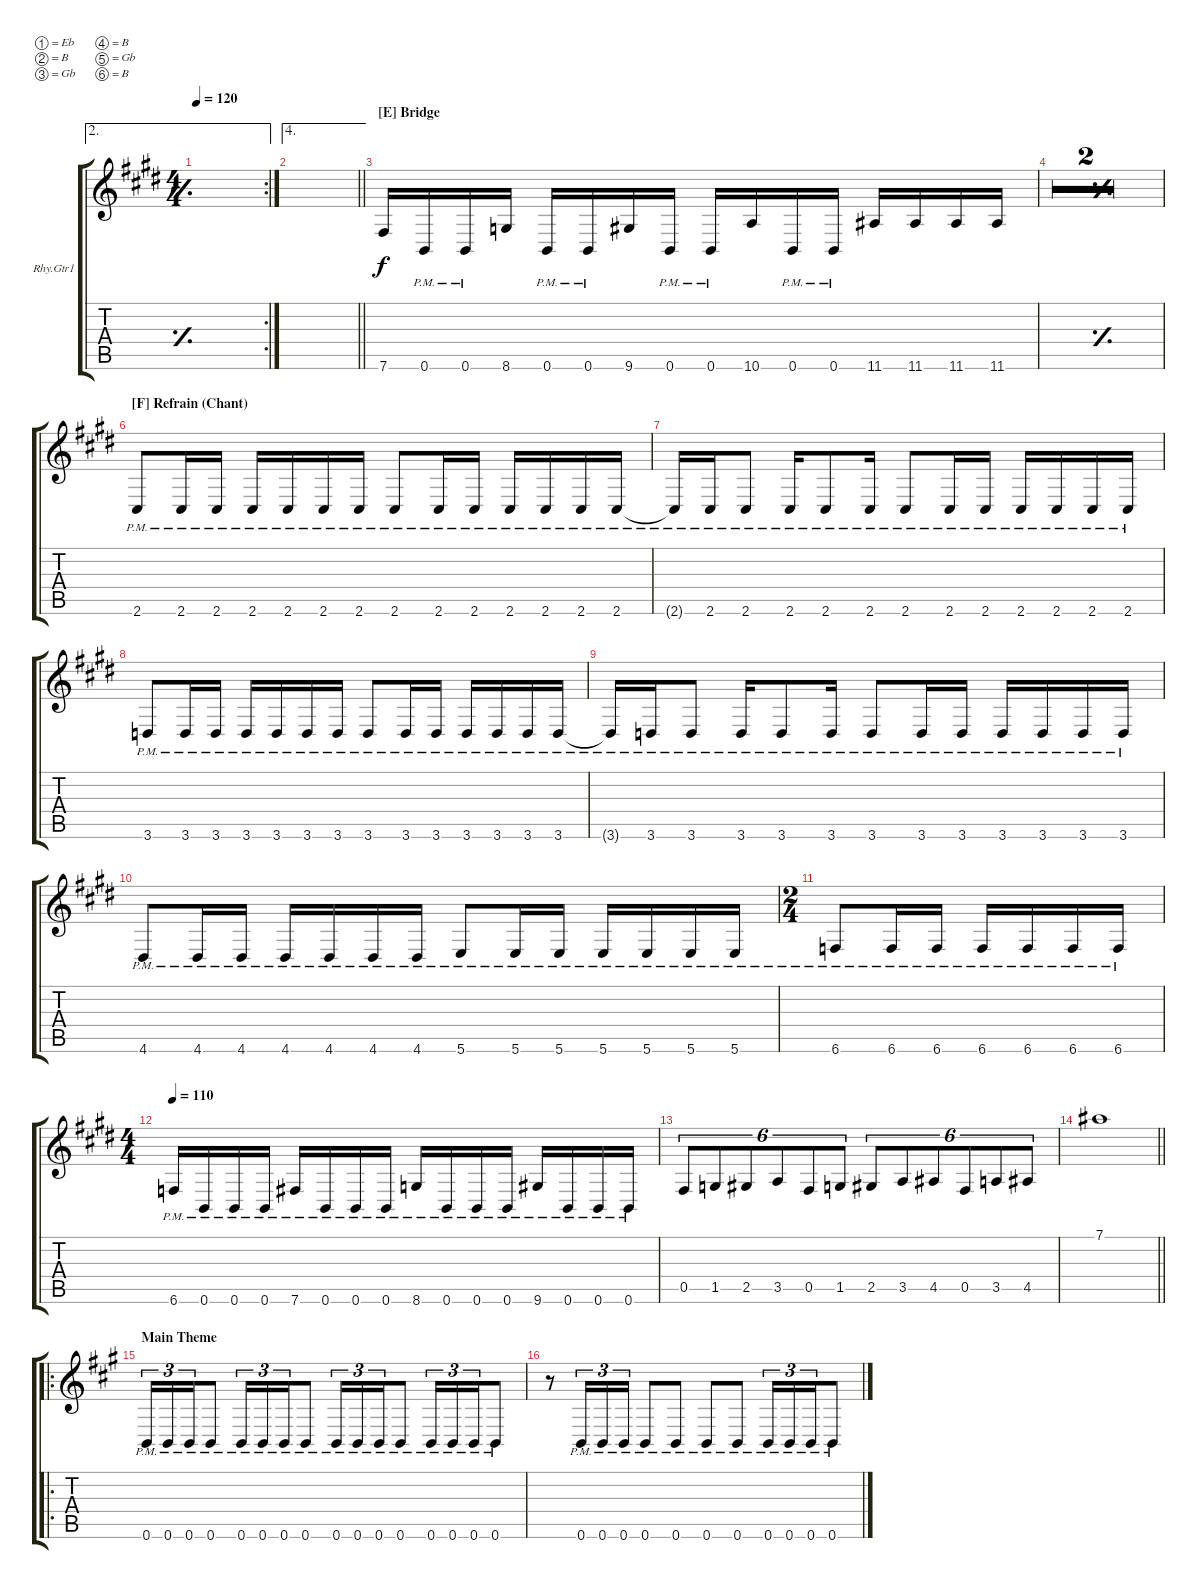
\defaultSystemsLayout 4
\bracketExtendMode groupsimilarinstruments
\firstSystemTrackNameOrientation horizontal
\otherSystemsTrackNameOrientation horizontal
\track ("Rhythm Guitar 1" "Rhy.Gtr1") {multiBarRest instrument distortionguitar}
\staff {score tabs}
\tuning (Eb4 B3 Gb3 B2 Gb2 B1)
\ae 2
\rc 2
\ts (4 4)
\tempo 120
\clef g2
\simile simple
\ks e
|
\ae 4
\barLineRight lightlight
|
\section ("E" "Bridge")
7.6.16 0.6{pm}.16 0.6{pm}.16 8.6.16 0.6{pm}.16 0.6{pm}.16 9.6.16 0.6{pm}.16 0.6{pm}.16 10.6.16 0.6{pm}.16 0.6{pm}.16 11.6.16 11.6.16 11.6.16 11.6.16 |
\simile simple
|
\barLineRight lightlight
|
\section ("F" "Refrain (Chant)")
\simile none
2.6{pm}.8 2.6{pm}.16 2.6{pm}.16 2.6{pm}.16 2.6{pm}.16 2.6{pm}.16 2.6{pm}.16 2.6{pm}.8 2.6{pm}.16 2.6{pm}.16 2.6{pm}.16 2.6{pm}.16 2.6{pm}.16 2.6{pm}.16 |
2.6{pm t}.16 2.6{pm}.16 2.6{pm}.8 2.6{pm}.16 2.6{pm}.8 2.6{pm}.16 2.6{pm}.8 2.6{pm}.16 2.6{pm}.16 2.6{pm}.16 2.6{pm}.16 2.6{pm}.16 2.6{pm}.16 |
3.6{pm}.8 3.6{pm}.16 3.6{pm}.16 3.6{pm}.16 3.6{pm}.16 3.6{pm}.16 3.6{pm}.16 3.6{pm}.8 3.6{pm}.16 3.6{pm}.16 3.6{pm}.16 3.6{pm}.16 3.6{pm}.16 3.6{pm}.16 |
3.6{pm t}.16 3.6{pm}.16 3.6{pm}.8 3.6{pm}.16 3.6{pm}.8 3.6{pm}.16 3.6{pm}.8 3.6{pm}.16 3.6{pm}.16 3.6{pm}.16 3.6{pm}.16 3.6{pm}.16 3.6{pm}.16 |
4.6{pm}.8 4.6{pm}.16 4.6{pm}.16 4.6{pm}.16 4.6{pm}.16 4.6{pm}.16 4.6{pm}.16 5.6{pm}.8 5.6{pm}.16 5.6{pm}.16 5.6{pm}.16 5.6{pm}.16 5.6{pm}.16 5.6{pm}.16 |
\ts (2 4)
\beaming (8 2 2 2 2)
6.6{pm}.8 6.6{pm}.16 6.6{pm}.16 6.6{pm}.16 6.6{pm}.16 6.6{pm}.16 6.6{pm}.16 |
\ts (4 4)
\beaming (8 2 2 2 2)
\tempo 110
6.6{pm}.16 0.6{pm}.16 0.6{pm}.16 0.6{pm}.16 7.6{pm}.16 0.6{pm}.16 0.6{pm}.16 0.6{pm}.16 8.6{pm}.16 0.6{pm}.16 0.6{pm}.16 0.6{pm}.16 9.6{pm}.16 0.6{pm}.16 0.6{pm}.16 0.6{pm}.16 |
0.5.8{tu (6 4)} 1.5.8{tu (6 4)} 2.5.8{tu (6 4)} 3.5.8{tu (6 4)} 0.5.8{tu (6 4)} 1.5.8{tu (6 4)} 2.5.8{tu (6 4)} 3.5.8{tu (6 4)} 4.5.8{tu (6 4)} 0.5.8{tu (6 4)} 3.5.8{tu (6 4)} 4.5.8{tu (6 4)} |
\barLineRight lightlight
7.1.1 |
\ro
\section ("" "Main Theme")
\ks f#minor
0.6{pm}.16{tu (3 2)} 0.6{pm}.16{tu (3 2)} 0.6{pm}.16{tu (3 2) beam merge} 0.6{pm}.8 0.6{pm}.16{tu (3 2)} 0.6{pm}.16{tu (3 2)} 0.6{pm}.16{tu (3 2) beam merge} 0.6{pm}.8 0.6{pm}.16{tu (3 2)} 0.6{pm}.16{tu (3 2)} 0.6{pm}.16{tu (3 2) beam merge} 0.6{pm}.8 0.6{pm}.16{tu (3 2)} 0.6{pm}.16{tu (3 2)} 0.6{pm}.16{tu (3 2) beam merge} 0.6{pm}.8 |
r.8 0.6{pm}.16{tu (3 2)} 0.6{pm}.16{tu (3 2)} 0.6{pm}.16{tu (3 2)} 0.6{pm}.8 0.6{pm}.8 0.6{pm}.8 0.6{pm}.8 0.6{pm}.16{tu (3 2)} 0.6{pm}.16{tu (3 2)} 0.6{pm}.16{tu (3 2) beam merge} 0.6{pm}.8
